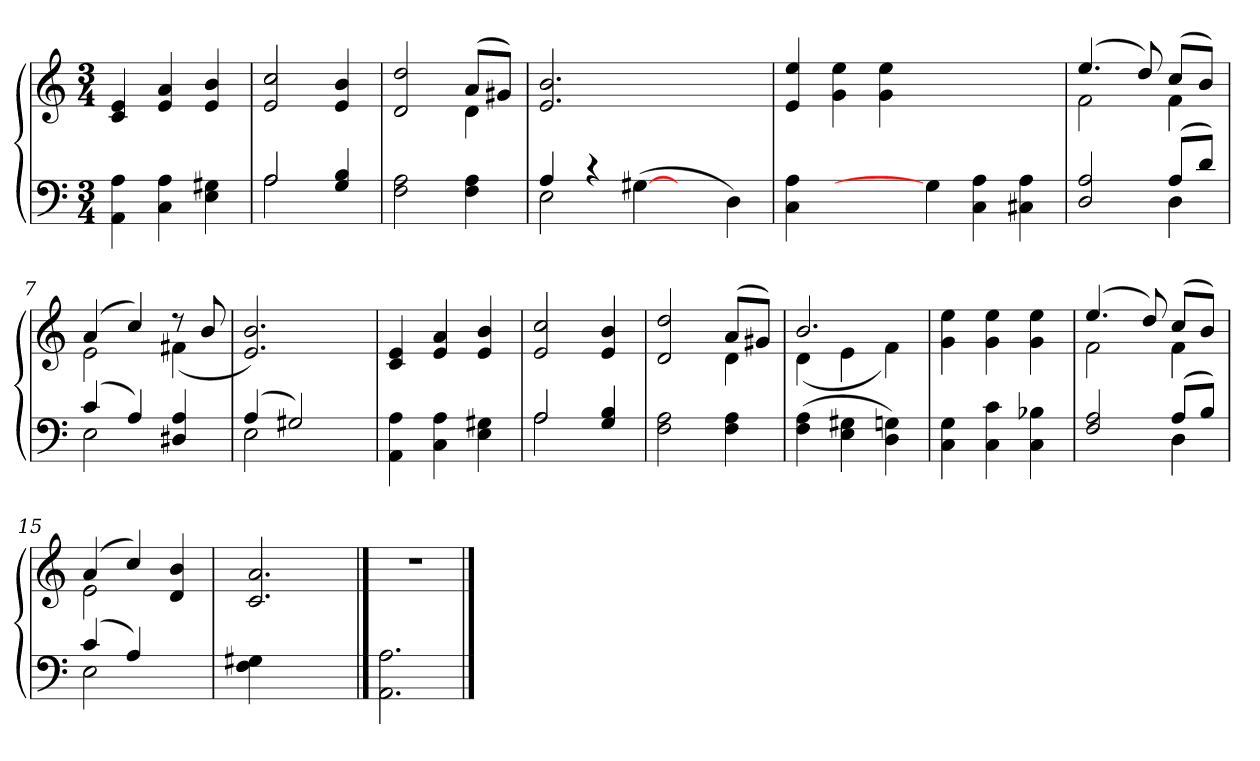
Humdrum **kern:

**kern	**kern
*part2	*part1
*staff2	*staff1
*clefF4	*clefG2
*k[]	*k[]
*M3/4	*M3/4
*MM115	*MM115
=1	=1
4AA\ 4A\	4c/ 4e/
4C\ 4A\	4e/ 4a/
4E\ 4G#X\	4e/ 4b/
=2	=2
*^	*
2A/	2A\	2e/ 2cc/
4G/ 4B/	4ryy	4e/ 4b/
*v	*v	*
=3	=3
*	*^
2F\ 2A\	2d/ 2dd/	2ryy
4F\ 4A\	(>8a/L	4d\
.	8g#X/J)	.
*	*v	*v
=4	=4
*^	*
4A/	2E\	2.e/ 2.b/
4r	.	.
4ryy	(<[4G#X\	.
2ryy	4ryy	2ryy
.	4D\)	.
*v	*v	*
=5	=5
4C\ 4A\	4e/ 4ee/
2ryy	4g\ 4ee\
.	4g\ 4ee\
4G#\]	2.ryy
4C\ 4A\	.
4C#X\ 4A\	.
=6	=6
*^	*^
2D/ 2A/	2ryy	(>4.ee/	2f\
.	.	8dd/)	.
(>8A/L	4D\	(>8cc/L	4f\
8d/J)	.	8b/J)	.
=7	=7	=7	=7
(>4c/	2E\	(>4a/	2e\
4A/)	.	4cc/)	.
4D#X/ 4A/	4ryy	8r	(<4f#X\
.	.	8b/	.
*	*	*v	*v
=8	=8	=8
(>4A/	2E\	2.e/ 2.b/)
2G#X/)	.	.
.	4ryy	.
*v	*v	*
=9	=9
4AA\ 4A\	4c/ 4e/
4C\ 4A\	4e/ 4a/
4E\ 4G#X\	4e/ 4b/
=10	=10
*^	*
2A/	2A\	2e/ 2cc/
4G/ 4B/	4ryy	4e/ 4b/
*v	*v	*
!!LO:LB:g=z
=11	=11
*	*^
2F\ 2A\	2d/ 2dd/	2ryy
4F\ 4A\	(>8a/L	4d\
.	8g#X/J)	.
=12	=12	=12
(>4F\ 4A\	2.b/	(<4d\
4E\ 4G#X\	.	4e\
4D\ 4Gn\)	.	4f\)
*	*v	*v
=13	=13
4C\ 4G\	4g\ 4ee\
4C\ 4c\	4g\ 4ee\
4C\ 4B-X\	4g\ 4ee\
=14	=14
*^	*^
2F/ 2A/	2ryy	(>4.ee/	2f\
.	.	8dd/)	.
(>8A/L	4D\	(>8cc/L	4f\
8B/J)	.	8b/J)	.
=15	=15	=15	=15
(>4c/	2E\	(>4a/	2e\
4A/)	.	4cc/)	.
4ryy	4ryy	4d/ 4b/	4ryy
*v	*v	*	*
*	*v	*v
=16	=16
4F\ 4G#X\	2.c/ 2.a/
2ryy	.
==17	==17
2.AA\ 2.A\	2.r
==	==
*-	*-
